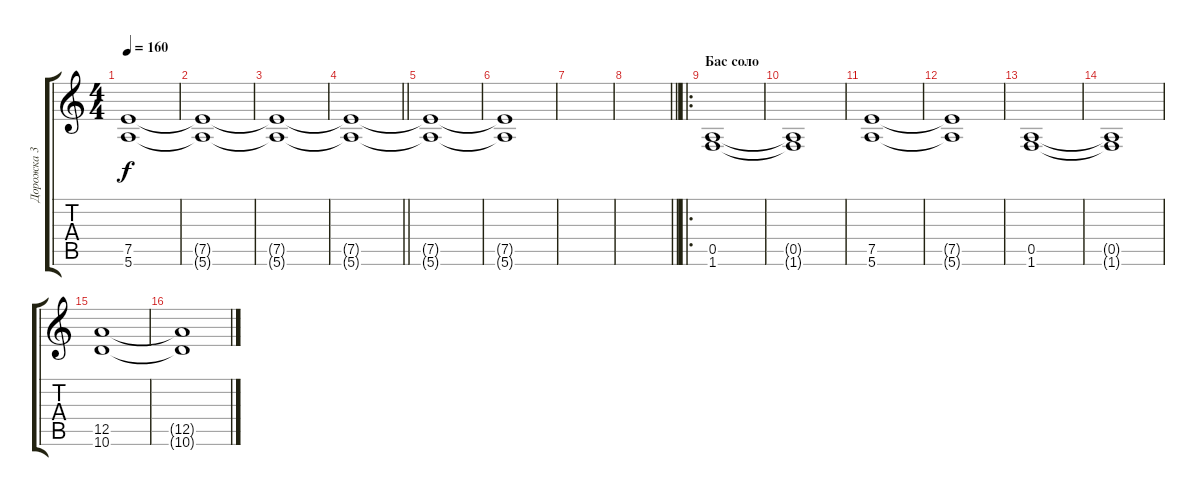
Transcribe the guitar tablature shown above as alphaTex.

\track ("Дорожка 3" "Дорожка 3") {instrument overdrivenguitar}
\staff {score tabs}
\tuning (E4 B3 G3 D3 A2 E2) {hide}
\ts (4 4)
\tempo 160
\clef g2
\ks c
(7.5 5.6).1{dy f} |
(7.5{t} 5.6{t}).1 |
(7.5{t} 5.6{t}).1 |
\barLineRight lightlight
(7.5{t} 5.6{t}).1 |
(7.5{t} 5.6{t}).1 |
(7.5{t} 5.6{t}).1 |
|
\barLineRight lightlight
|
\ro
\section ("" "Бас соло")
(0.5 1.6).1 |
(0.5{t} 1.6{t}).1 |
(7.5 5.6).1 |
(7.5{t} 5.6{t}).1 |
(0.5 1.6).1 |
(0.5{t} 1.6{t}).1 |
(12.5 10.6).1 |
(12.5{t} 10.6{t}).1
